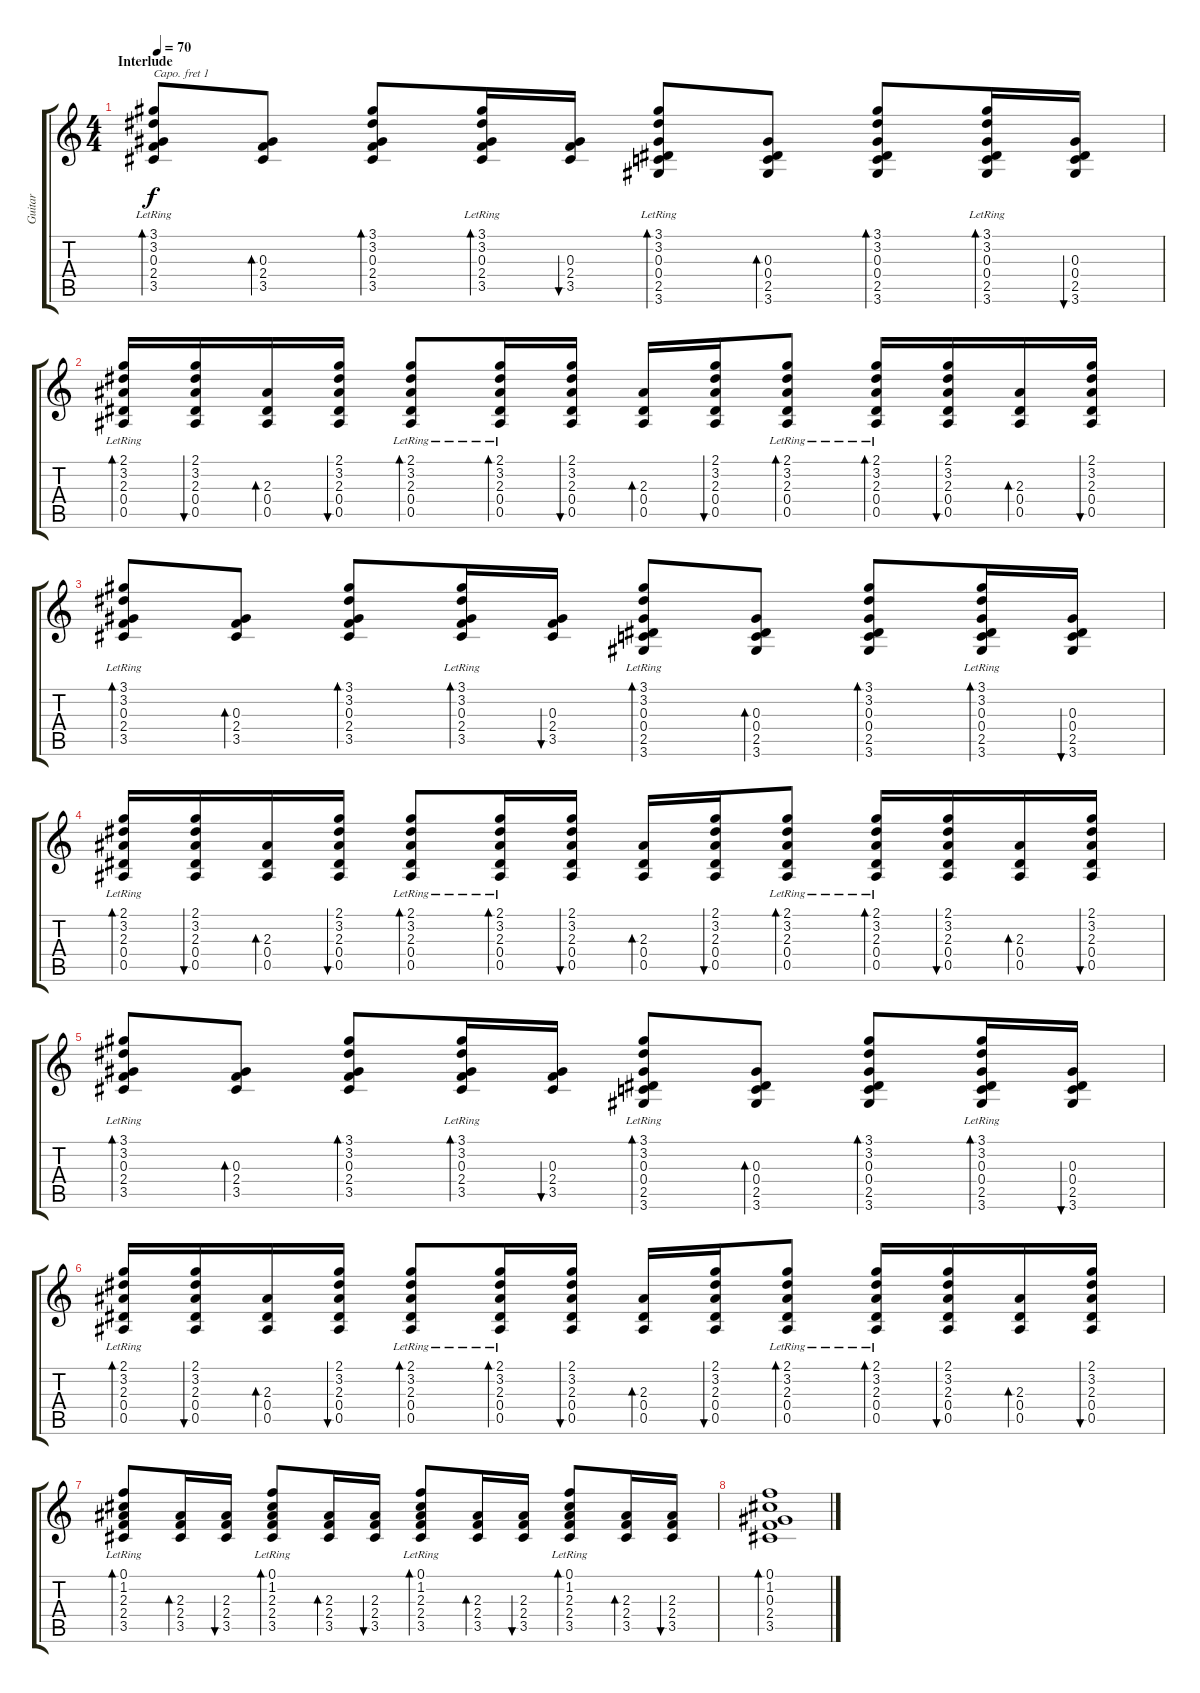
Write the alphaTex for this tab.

\track ("Guitar" "Guitar") {instrument acousticguitarsteel}
\staff {score tabs}
\capo 1
\tuning (E4 B3 G3 D3 A2 E2) {hide}
\ts (4 4)
\section ("" "Interlude")
\tempo 70
\clef g2
\ks c
(3.1{lr} 3.2{lr} 0.3 2.4 3.5).8{bd 30 dy f} (0.3 2.4 3.5).8{bd 30} (3.1 3.2 0.3 2.4 3.5).8{bd 30} (3.1{lr} 3.2{lr} 0.3 2.4 3.5).16{bd 30} (0.3 2.4 3.5).16{bu 30} (3.1{lr} 3.2{lr} 0.3 0.4 2.5 3.6).8{bd 30} (0.3 0.4 2.5 3.6).8{bd 30} (3.1 3.2 0.3 0.4 2.5 3.6).8{bd 30} (3.1{lr} 3.2{lr} 0.3 0.4 2.5 3.6).16{bd 30} (0.3 0.4 2.5 3.6).16{bu 30} |
(2.1{lr} 3.2{lr} 2.3 0.4 0.5).16{bd 30} (2.1 3.2 2.3 0.4 0.5).16{bu 30} (2.3 0.4 0.5).16{bd 30} (2.1 3.2 2.3 0.4 0.5).16{bu 30} (2.1{lr} 3.2{lr} 2.3 0.4 0.5).8{bd 30} (2.1{lr} 3.2{lr} 2.3 0.4 0.5).16{bd 30} (2.1 3.2 2.3 0.4 0.5).16{bu 30} (2.3 0.4 0.5).16{bd 30} (2.1 3.2 2.3 0.4 0.5).16{bu 30} (2.1{lr} 3.2{lr} 2.3 0.4 0.5).8{bd 30} (2.1{lr} 3.2{lr} 2.3 0.4 0.5).16{bd 30} (2.1 3.2 2.3 0.4 0.5).16{bu 30} (2.3 0.4 0.5).16{bd 30} (2.1 3.2 2.3 0.4 0.5).16{bu 30} |
(3.1{lr} 3.2{lr} 0.3 2.4 3.5).8{bd 30} (0.3 2.4 3.5).8{bd 30} (3.1 3.2 0.3 2.4 3.5).8{bd 30} (3.1{lr} 3.2{lr} 0.3 2.4 3.5).16{bd 30} (0.3 2.4 3.5).16{bu 30} (3.1{lr} 3.2{lr} 0.3 0.4 2.5 3.6).8{bd 30} (0.3 0.4 2.5 3.6).8{bd 30} (3.1 3.2 0.3 0.4 2.5 3.6).8{bd 30} (3.1{lr} 3.2{lr} 0.3 0.4 2.5 3.6).16{bd 30} (0.3 0.4 2.5 3.6).16{bu 30} |
(2.1{lr} 3.2{lr} 2.3 0.4 0.5).16{bd 30} (2.1 3.2 2.3 0.4 0.5).16{bu 30} (2.3 0.4 0.5).16{bd 30} (2.1 3.2 2.3 0.4 0.5).16{bu 30} (2.1{lr} 3.2{lr} 2.3 0.4 0.5).8{bd 30} (2.1{lr} 3.2{lr} 2.3 0.4 0.5).16{bd 30} (2.1 3.2 2.3 0.4 0.5).16{bu 30} (2.3 0.4 0.5).16{bd 30} (2.1 3.2 2.3 0.4 0.5).16{bu 30} (2.1{lr} 3.2{lr} 2.3 0.4 0.5).8{bd 30} (2.1{lr} 3.2{lr} 2.3 0.4 0.5).16{bd 30} (2.1 3.2 2.3 0.4 0.5).16{bu 30} (2.3 0.4 0.5).16{bd 30} (2.1 3.2 2.3 0.4 0.5).16{bu 30} |
(3.1{lr} 3.2{lr} 0.3 2.4 3.5).8{bd 30} (0.3 2.4 3.5).8{bd 30} (3.1 3.2 0.3 2.4 3.5).8{bd 30} (3.1{lr} 3.2{lr} 0.3 2.4 3.5).16{bd 30} (0.3 2.4 3.5).16{bu 30} (3.1{lr} 3.2{lr} 0.3 0.4 2.5 3.6).8{bd 30} (0.3 0.4 2.5 3.6).8{bd 30} (3.1 3.2 0.3 0.4 2.5 3.6).8{bd 30} (3.1{lr} 3.2{lr} 0.3 0.4 2.5 3.6).16{bd 30} (0.3 0.4 2.5 3.6).16{bu 30} |
(2.1{lr} 3.2{lr} 2.3 0.4 0.5).16{bd 30} (2.1 3.2 2.3 0.4 0.5).16{bu 30} (2.3 0.4 0.5).16{bd 30} (2.1 3.2 2.3 0.4 0.5).16{bu 30} (2.1{lr} 3.2{lr} 2.3 0.4 0.5).8{bd 30} (2.1{lr} 3.2{lr} 2.3 0.4 0.5).16{bd 30} (2.1 3.2 2.3 0.4 0.5).16{bu 30} (2.3 0.4 0.5).16{bd 30} (2.1 3.2 2.3 0.4 0.5).16{bu 30} (2.1{lr} 3.2{lr} 2.3 0.4 0.5).8{bd 30} (2.1{lr} 3.2{lr} 2.3 0.4 0.5).16{bd 30} (2.1 3.2 2.3 0.4 0.5).16{bu 30} (2.3 0.4 0.5).16{bd 30} (2.1 3.2 2.3 0.4 0.5).16{bu 30} |
(0.1{lr} 1.2{lr} 2.3 2.4 3.5).8{bd 30} (2.3 2.4 3.5).16{bd 30} (2.3 2.4 3.5).16{bu 30} (0.1{lr} 1.2{lr} 2.3 2.4 3.5).8{bd 30} (2.3 2.4 3.5).16{bd 30} (2.3 2.4 3.5).16{bu 30} (0.1{lr} 1.2{lr} 2.3 2.4 3.5).8{bd 30} (2.3 2.4 3.5).16{bd 30} (2.3 2.4 3.5).16{bu 30} (0.1{lr} 1.2{lr} 2.3 2.4 3.5).8{bd 30} (2.3 2.4 3.5).16{bd 30} (2.3 2.4 3.5).16{bu 30} |
(0.1 1.2 0.3 2.4 3.5).1{bd 30}
